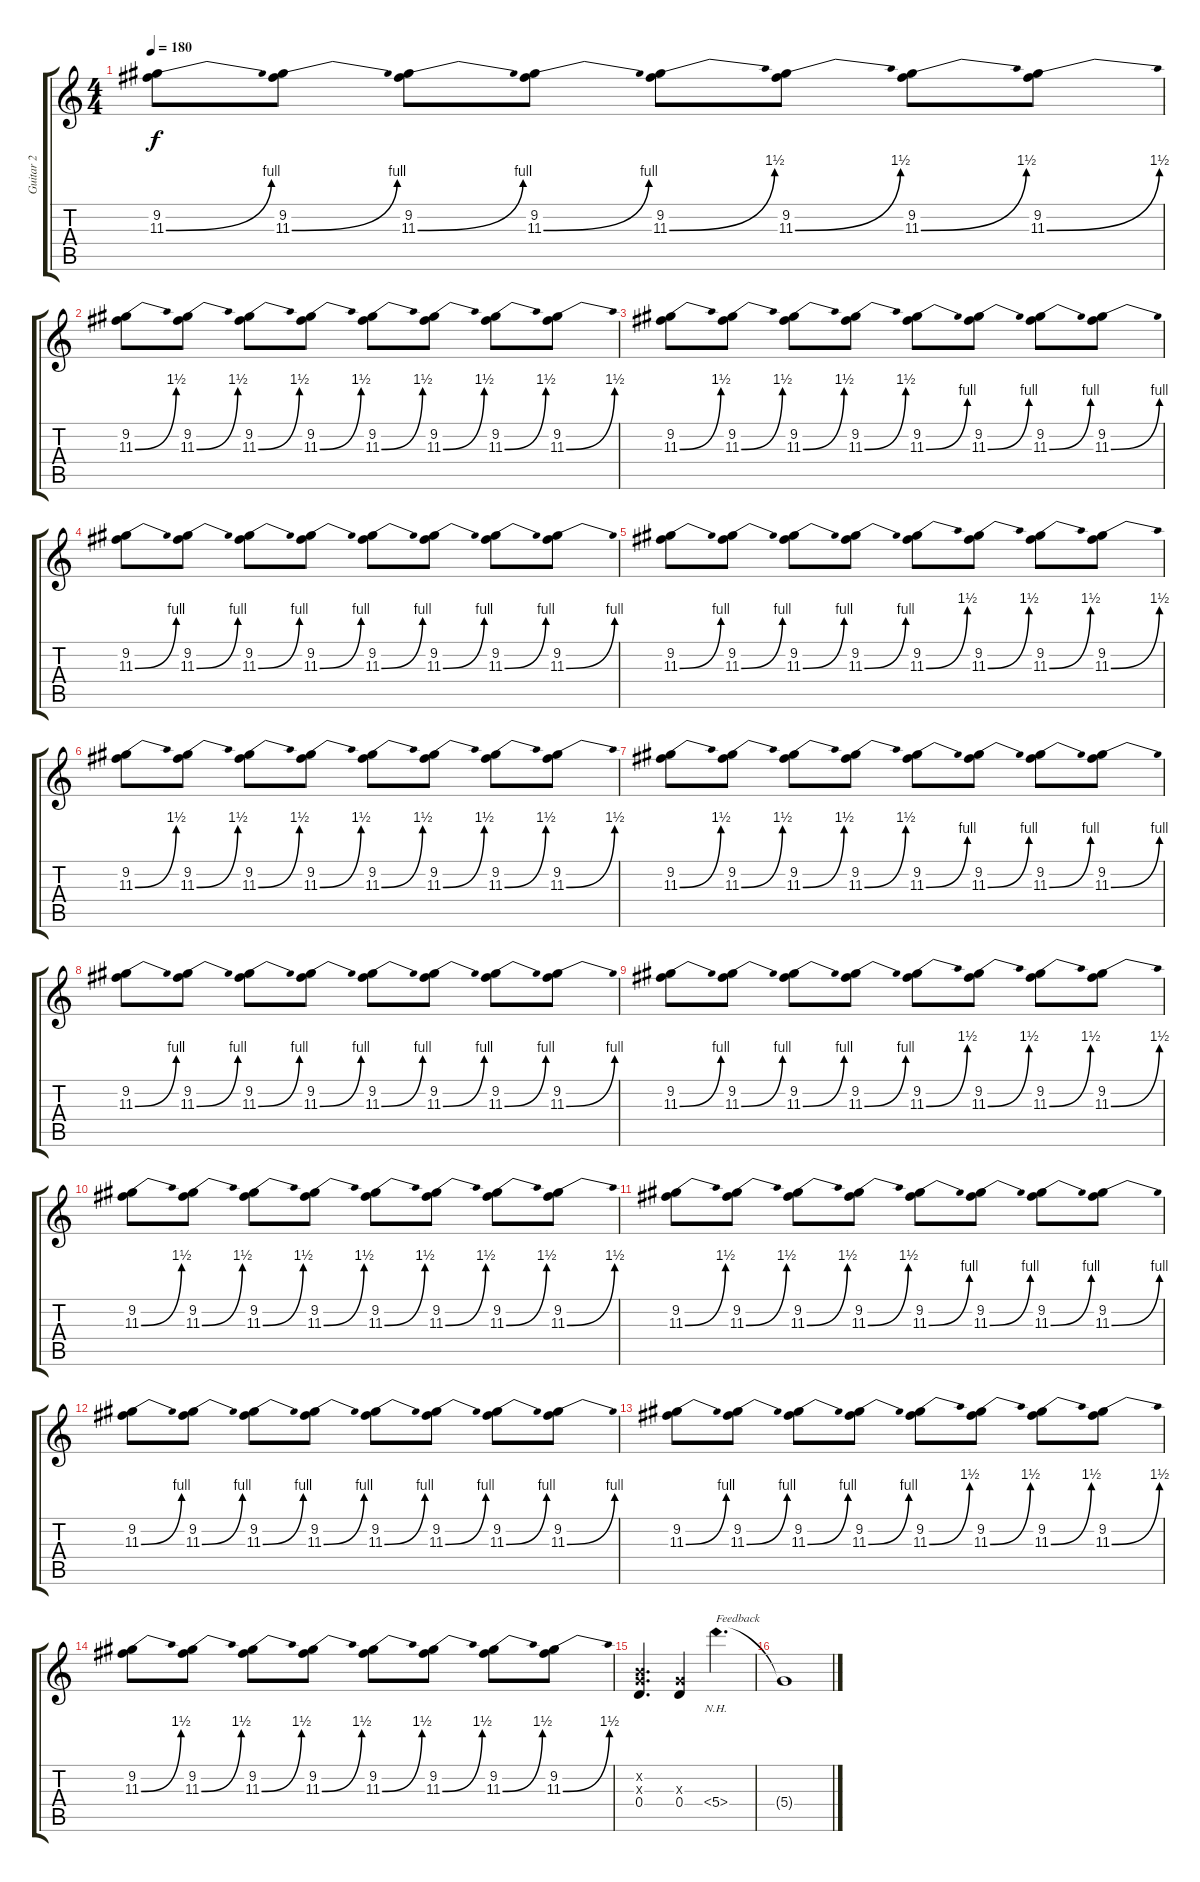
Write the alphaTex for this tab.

\track ("Guitar 2" "Guitar 2") {instrument distortionguitar}
\staff {score tabs}
\tuning (E4 B3 G3 D3 A2 D2) {hide}
\ts (4 4)
\tempo 180
\clef g2
\ks c
(9.2 11.3{be (bend 0 0 60 4)}).8{dy f} (9.2 11.3{be (bend 0 0 60 4)}).8 (9.2 11.3{be (bend 0 0 60 4)}).8 (9.2 11.3{be (bend 0 0 60 4)}).8 (9.2 11.3{be (bend 0 0 60 6)}).8 (9.2 11.3{be (bend 0 0 60 6)}).8 (9.2 11.3{be (bend 0 0 60 6)}).8 (9.2 11.3{be (bend 0 0 60 6)}).8 |
(9.2 11.3{be (bend 0 0 60 6)}).8 (9.2 11.3{be (bend 0 0 60 6)}).8 (9.2 11.3{be (bend 0 0 60 6)}).8 (9.2 11.3{be (bend 0 0 60 6)}).8 (9.2 11.3{be (bend 0 0 60 6)}).8 (9.2 11.3{be (bend 0 0 60 6)}).8 (9.2 11.3{be (bend 0 0 60 6)}).8 (9.2 11.3{be (bend 0 0 60 6)}).8 |
(9.2 11.3{be (bend 0 0 60 6)}).8 (9.2 11.3{be (bend 0 0 60 6)}).8 (9.2 11.3{be (bend 0 0 60 6)}).8 (9.2 11.3{be (bend 0 0 60 6)}).8 (9.2 11.3{be (bend 0 0 60 4)}).8 (9.2 11.3{be (bend 0 0 60 4)}).8 (9.2 11.3{be (bend 0 0 60 4)}).8 (9.2 11.3{be (bend 0 0 60 4)}).8 |
(9.2 11.3{be (bend 0 0 60 4)}).8 (9.2 11.3{be (bend 0 0 60 4)}).8 (9.2 11.3{be (bend 0 0 60 4)}).8 (9.2 11.3{be (bend 0 0 60 4)}).8 (9.2 11.3{be (bend 0 0 60 4)}).8 (9.2 11.3{be (bend 0 0 60 4)}).8 (9.2 11.3{be (bend 0 0 60 4)}).8 (9.2 11.3{be (bend 0 0 60 4)}).8 |
(9.2 11.3{be (bend 0 0 60 4)}).8 (9.2 11.3{be (bend 0 0 60 4)}).8 (9.2 11.3{be (bend 0 0 60 4)}).8 (9.2 11.3{be (bend 0 0 60 4)}).8 (9.2 11.3{be (bend 0 0 60 6)}).8 (9.2 11.3{be (bend 0 0 60 6)}).8 (9.2 11.3{be (bend 0 0 60 6)}).8 (9.2 11.3{be (bend 0 0 60 6)}).8 |
(9.2 11.3{be (bend 0 0 60 6)}).8 (9.2 11.3{be (bend 0 0 60 6)}).8 (9.2 11.3{be (bend 0 0 60 6)}).8 (9.2 11.3{be (bend 0 0 60 6)}).8 (9.2 11.3{be (bend 0 0 60 6)}).8 (9.2 11.3{be (bend 0 0 60 6)}).8 (9.2 11.3{be (bend 0 0 60 6)}).8 (9.2 11.3{be (bend 0 0 60 6)}).8 |
(9.2 11.3{be (bend 0 0 60 6)}).8 (9.2 11.3{be (bend 0 0 60 6)}).8 (9.2 11.3{be (bend 0 0 60 6)}).8 (9.2 11.3{be (bend 0 0 60 6)}).8 (9.2 11.3{be (bend 0 0 60 4)}).8 (9.2 11.3{be (bend 0 0 60 4)}).8 (9.2 11.3{be (bend 0 0 60 4)}).8 (9.2 11.3{be (bend 0 0 60 4)}).8 |
(9.2 11.3{be (bend 0 0 60 4)}).8 (9.2 11.3{be (bend 0 0 60 4)}).8 (9.2 11.3{be (bend 0 0 60 4)}).8 (9.2 11.3{be (bend 0 0 60 4)}).8 (9.2 11.3{be (bend 0 0 60 4)}).8 (9.2 11.3{be (bend 0 0 60 4)}).8 (9.2 11.3{be (bend 0 0 60 4)}).8 (9.2 11.3{be (bend 0 0 60 4)}).8 |
(9.2 11.3{be (bend 0 0 60 4)}).8 (9.2 11.3{be (bend 0 0 60 4)}).8 (9.2 11.3{be (bend 0 0 60 4)}).8 (9.2 11.3{be (bend 0 0 60 4)}).8 (9.2 11.3{be (bend 0 0 60 6)}).8 (9.2 11.3{be (bend 0 0 60 6)}).8 (9.2 11.3{be (bend 0 0 60 6)}).8 (9.2 11.3{be (bend 0 0 60 6)}).8 |
(9.2 11.3{be (bend 0 0 60 6)}).8 (9.2 11.3{be (bend 0 0 60 6)}).8 (9.2 11.3{be (bend 0 0 60 6)}).8 (9.2 11.3{be (bend 0 0 60 6)}).8 (9.2 11.3{be (bend 0 0 60 6)}).8 (9.2 11.3{be (bend 0 0 60 6)}).8 (9.2 11.3{be (bend 0 0 60 6)}).8 (9.2 11.3{be (bend 0 0 60 6)}).8 |
(9.2 11.3{be (bend 0 0 60 6)}).8 (9.2 11.3{be (bend 0 0 60 6)}).8 (9.2 11.3{be (bend 0 0 60 6)}).8 (9.2 11.3{be (bend 0 0 60 6)}).8 (9.2 11.3{be (bend 0 0 60 4)}).8 (9.2 11.3{be (bend 0 0 60 4)}).8 (9.2 11.3{be (bend 0 0 60 4)}).8 (9.2 11.3{be (bend 0 0 60 4)}).8 |
(9.2 11.3{be (bend 0 0 60 4)}).8 (9.2 11.3{be (bend 0 0 60 4)}).8 (9.2 11.3{be (bend 0 0 60 4)}).8 (9.2 11.3{be (bend 0 0 60 4)}).8 (9.2 11.3{be (bend 0 0 60 4)}).8 (9.2 11.3{be (bend 0 0 60 4)}).8 (9.2 11.3{be (bend 0 0 60 4)}).8 (9.2 11.3{be (bend 0 0 60 4)}).8 |
(9.2 11.3{be (bend 0 0 60 4)}).8 (9.2 11.3{be (bend 0 0 60 4)}).8 (9.2 11.3{be (bend 0 0 60 4)}).8 (9.2 11.3{be (bend 0 0 60 4)}).8 (9.2 11.3{be (bend 0 0 60 6)}).8 (9.2 11.3{be (bend 0 0 60 6)}).8 (9.2 11.3{be (bend 0 0 60 6)}).8 (9.2 11.3{be (bend 0 0 60 6)}).8 |
(9.2 11.3{be (bend 0 0 60 6)}).8 (9.2 11.3{be (bend 0 0 60 6)}).8 (9.2 11.3{be (bend 0 0 60 6)}).8 (9.2 11.3{be (bend 0 0 60 6)}).8 (9.2 11.3{be (bend 0 0 60 6)}).8 (9.2 11.3{be (bend 0 0 60 6)}).8 (9.2 11.3{be (bend 0 0 60 6)}).8 (9.2 11.3{be (bend 0 0 60 6)}).8 |
(0.2{x} 0.3{x} 0.4).4{d volume 13} (0.3{x} 0.4).4 5.4{nh}.4{d txt "Feedback" volume 6} |
5.4{t}.1
